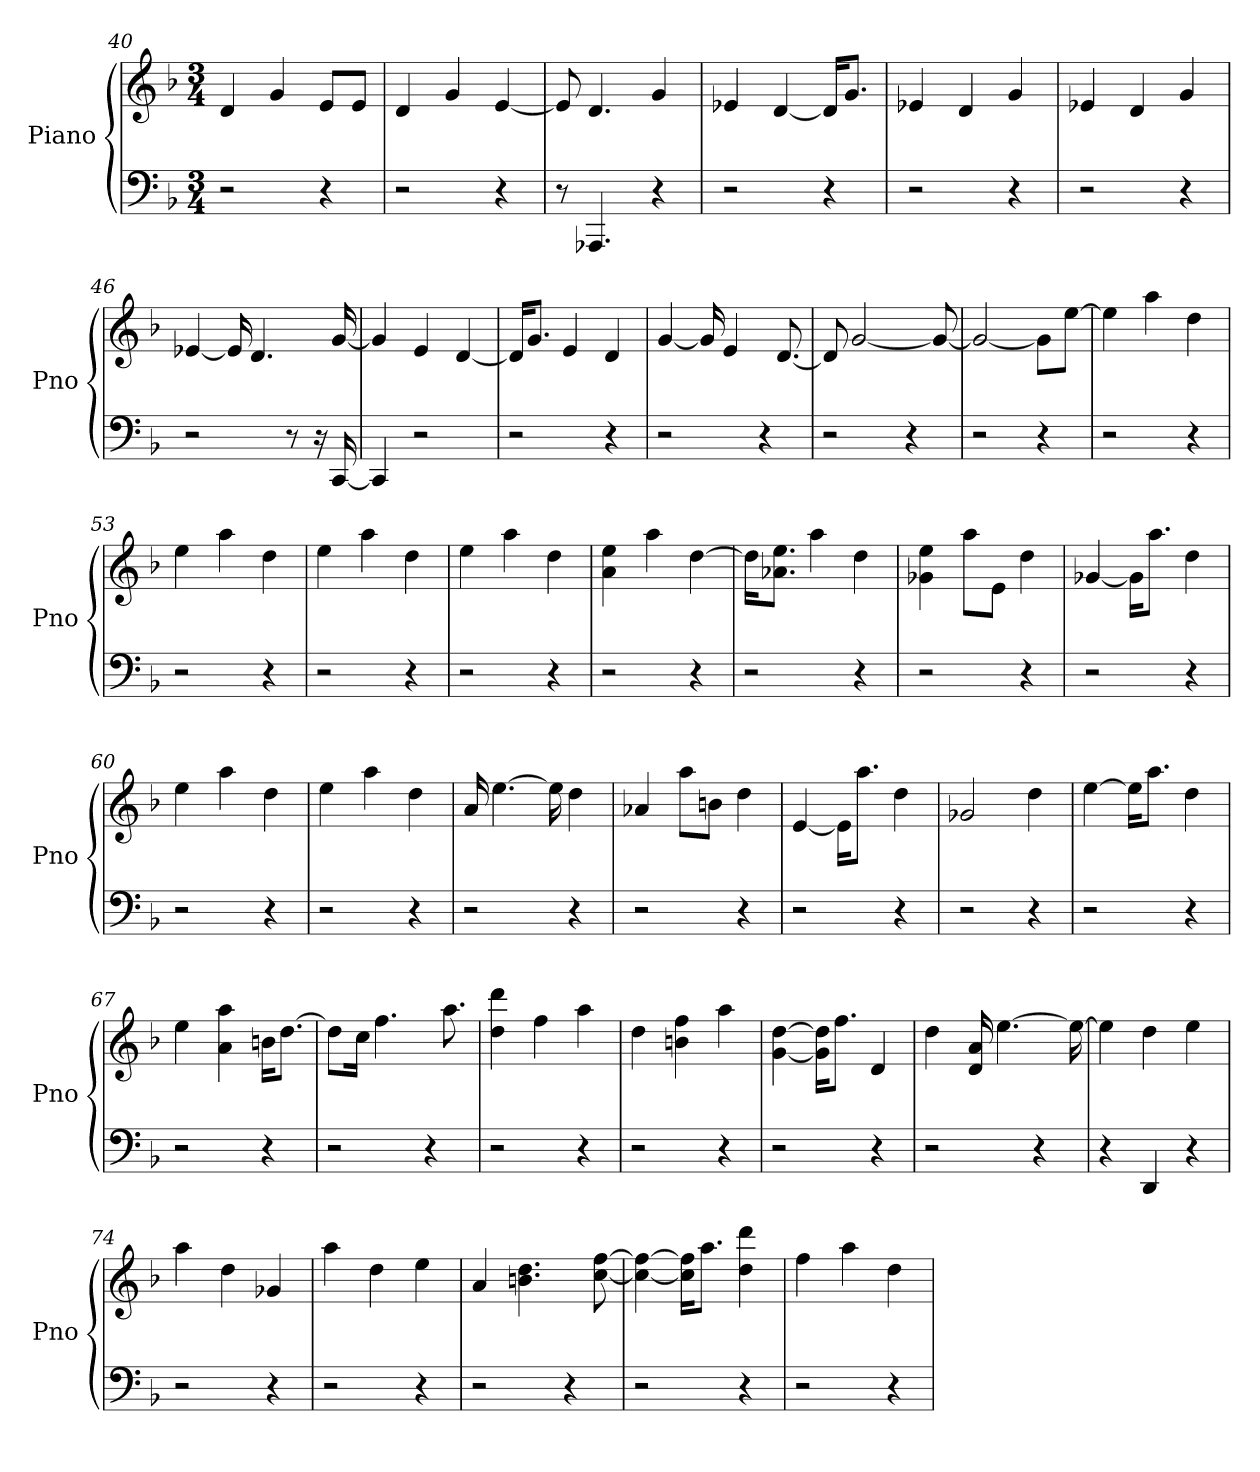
**kern	**kern
*part1	*part1
*staff2	*staff1
*I"Piano	*
*I'Pno	*
*clefF4	*clefG2
*k[b-]	*k[b-]
*F:	*F:
*M3/4	*M3/4
=40	=40
2r	4d
.	4g
4r	8e/L
.	8e/J
=41	=41
2r	4d
.	4g
4r	[4e
=42	=42
8r	8e]
4.AAA-	4.d
4r	4g
=43	=43
2r	4e-
.	[4d
4r	16d/KL]
.	8.g/J
=44	=44
2r	4e-
.	4d
4r	4g
=45	=45
2r	4e-
.	4d
4r	4g
=46	=46
2r	[4e-
.	16e-]
.	4.d
8r	.
16r	.
[16CC	[16g
=47	=47
4CC]	4g]
2r	4e
.	[4d
=48	=48
2r	16d/KL]
.	8.g/J
.	4e
4r	4d
=49	=49
2r	[4g
.	16g]
.	4e
4r	.
.	[8.d
=50	=50
2r	8d]
.	[2g
4r	.
.	8g_
=51	=51
2r	2g_
4r	8g\L]
.	[8ee\J
=52	=52
2r	4ee]
.	4aa
4r	4dd
=53	=53
2r	4ee
.	4aa
4r	4dd
=54	=54
2r	4ee
.	4aa
4r	4dd
=55	=55
2r	4ee
.	4aa
4r	4dd
=56	=56
2r	4a 4ee
.	4aa
4r	[4dd
=57	=57
2r	16dd\KL]
.	8.a-\ 8.ee\J
.	4aa
4r	4dd
=58	=58
2r	4g- 4ee
.	8aa\L
.	8e\J
4r	4dd
=59	=59
2r	[4g-
.	16g-\KL]
.	8.aa\J
4r	4dd
=60	=60
2r	4ee
.	4aa
4r	4dd
=61	=61
2r	4ee
.	4aa
4r	4dd
=62	=62
2r	16a
.	[4.ee
.	16ee]
4r	4dd
=63	=63
2r	4a-
.	8aa\L
.	8b\J
4r	4dd
=64	=64
2r	[4e
.	16e\KL]
.	8.aa\J
4r	4dd
=65	=65
2r	2g-
4r	4dd
=66	=66
2r	[4ee
.	16ee\KL]
.	8.aa\J
4r	4dd
=67	=67
2r	4ee
.	4aa 4a
4r	16b\KL
.	[8.dd\J
=68	=68
2r	8dd\L]
.	16cc\Jk
.	4.ff
4r	.
.	8.aa
=69	=69
2r	4dd 4ddd
.	4ff
4r	4aa
=70	=70
2r	4dd
.	4b 4ff
4r	4aa
=71	=71
2r	[4dd [4g
.	16dd]\ 16g]\KL
.	8.ff\J
4r	4d
=72	=72
2r	4dd
.	16a 16d
.	[4.ee
4r	.
.	16ee_
=73	=73
4r	4ee]
4DD	4dd
4r	4ee
=74	=74
2r	4aa
.	4dd
4r	4g-
=75	=75
2r	4aa
.	4dd
4r	4ee
=76	=76
2r	4a
.	4.dd 4.b
4r	.
.	[8ff [8cc
=77	=77
2r	4ff_ 4cc_
.	16ff]\ 16cc]\KL
.	8.aa\J
4r	4dd 4ddd
=78	=78
2r	4ff
.	4aa
4r	4dd
=	=
*-	*-
